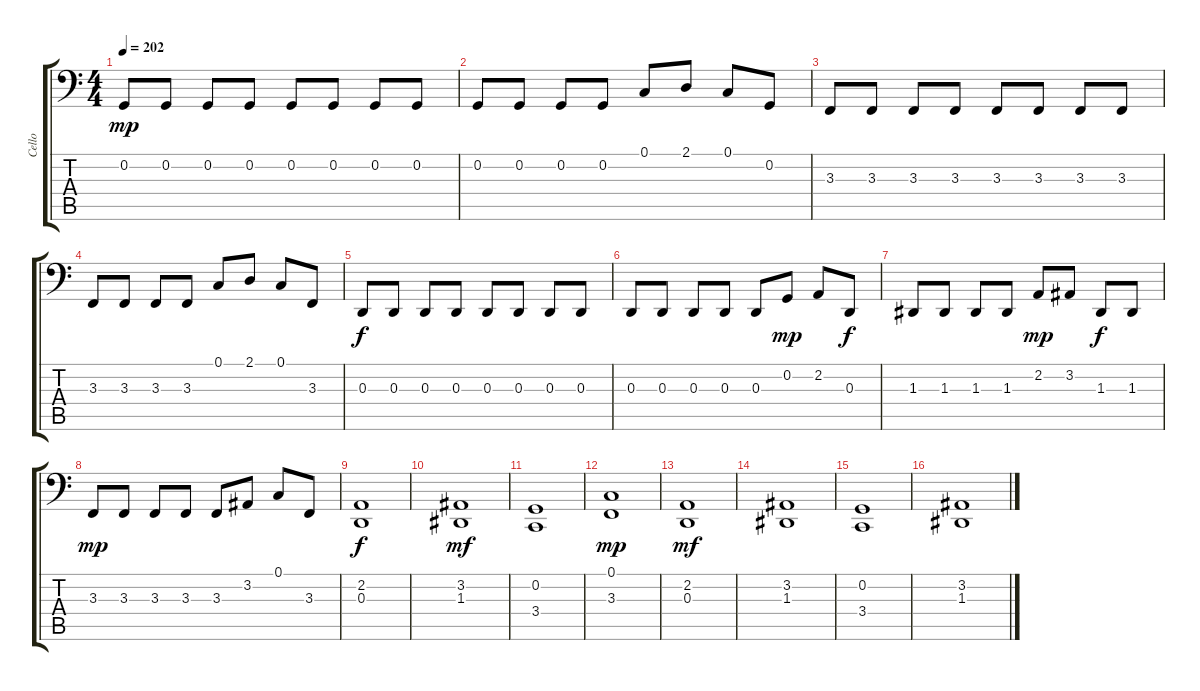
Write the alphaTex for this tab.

\track ("Cello" "Cello") {instrument cello}
\staff {score tabs}
\tuning (C3 G2 D2 A1 E1 B0) {hide}
\ts (4 4)
\tempo 202
\clef f4
\ks c
0.2.8{dy mp} 0.2.8 0.2.8 0.2.8 0.2.8 0.2.8 0.2.8 0.2.8 |
0.2.8 0.2.8 0.2.8 0.2.8 0.1.8 2.1.8 0.1.8 0.2.8 |
3.3.8 3.3.8 3.3.8 3.3.8 3.3.8 3.3.8 3.3.8 3.3.8 |
3.3.8 3.3.8 3.3.8 3.3.8 0.1.8 2.1.8 0.1.8 3.3.8 |
0.3.8{dy f} 0.3.8 0.3.8 0.3.8 0.3.8 0.3.8 0.3.8 0.3.8 |
0.3.8 0.3.8 0.3.8 0.3.8 0.3.8 0.2.8{dy mp} 2.2.8 0.3.8{dy f} |
1.3.8 1.3.8 1.3.8 1.3.8 2.2.8{dy mp} 3.2.8 1.3.8{dy f} 1.3.8 |
3.3.8{dy mp} 3.3.8 3.3.8 3.3.8 3.3.8 3.2.8 0.1.8 3.3.8 |
(2.2 0.3).1{dy f} |
(3.2 1.3).1{dy mf} |
(0.2 3.4).1 |
(0.1 3.3).1{dy mp} |
(2.2 0.3).1{dy mf} |
(3.2 1.3).1 |
(0.2 3.4).1 |
(3.2 1.3).1
